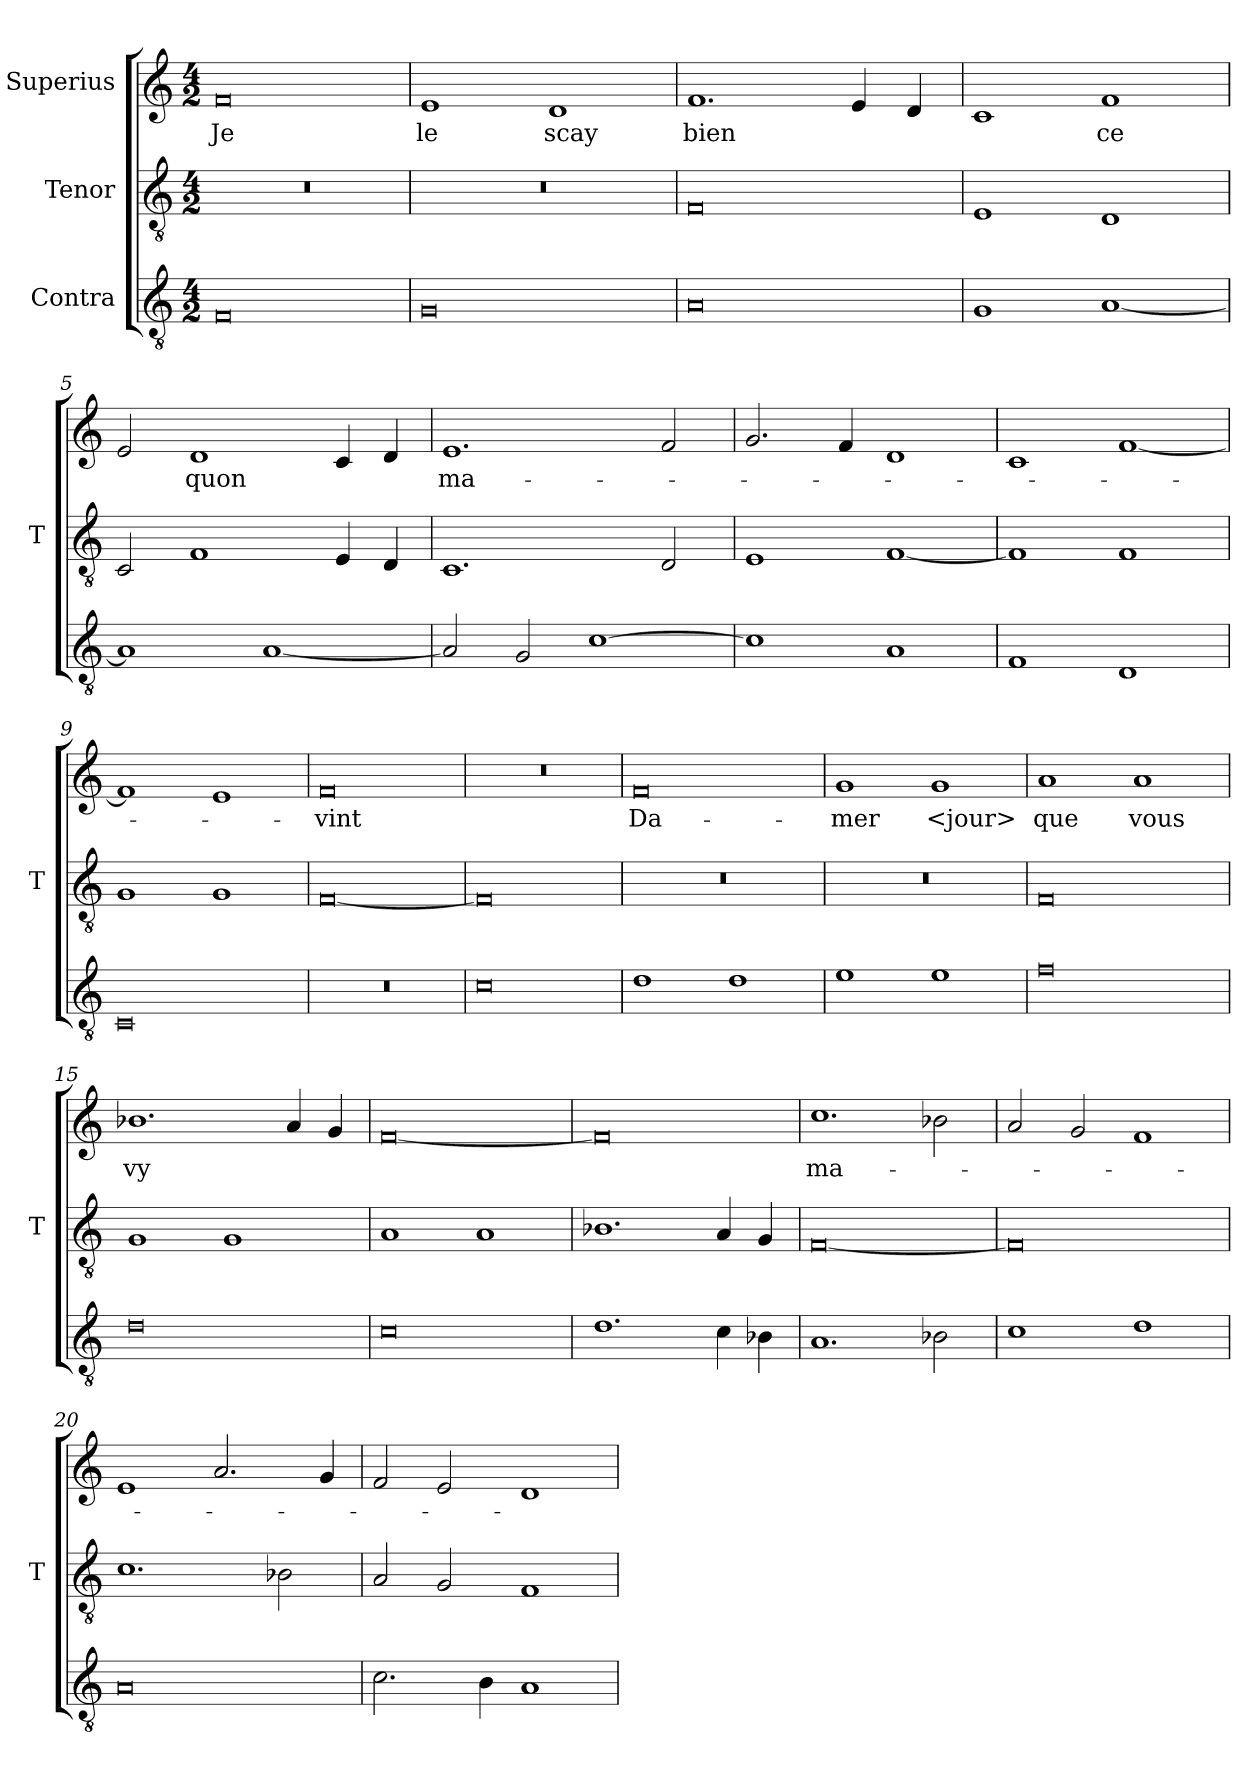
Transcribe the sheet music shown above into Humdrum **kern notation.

**kern	**kern	**kern	**text
*part3	*part2	*part1	*part1
*staff3	*staff2	*staff1	*staff1
*I"Contra	*I"Tenor	*I"Superius	*
*	*I'T	*	*
*clefGv2	*clefGv2	*clefG2	*
*M4/2	*M4/2	*M4/2	*
=1	=1	=1	=1
0F	0r	0f	-Je
=2	=2	=2	=2
0G	0r	1e	-le
.	.	1d	-scay
=3	=3	=3	=3
0A	0F	1.f	-bien
.	.	4e	.
.	.	4d	.
=4	=4	=4	=4
1G	1E	1c	.
[1A	1D	1f	-ce
=5	=5	=5	=5
1A]	2C	2e	.
.	1F	1d	-quon
[1A	.	.	.
.	4E	4c	.
.	4D	4d	.
=6	=6	=6	=6
2A]	1.C	1.e	ma-
2G	.	.	.
[1c	.	.	.
.	2D	2f	.
=7	=7	=7	=7
1c]	1E	2.g	.
.	.	4f	.
1A	[1F	1d	.
=8	=8	=8	=8
1F	1F]	1c	.
1D	1F	[1f	.
=9	=9	=9	=9
0C	1G	1f]	.
.	1G	1e	.
=10	=10	=10	=10
0r	[0F	0f	-vint
=11	=11	=11	=11
0c	0F]	0r	.
=12	=12	=12	=12
1d	0r	0f	Da-
1d	.	.	.
=13	=13	=13	=13
1e	0r	1g	-mer
1e	.	1g	-<jour>
=14	=14	=14	=14
0f	0F	1a	-que
.	.	1a	-vous
=15	=15	=15	=15
0d	1G	1.b-X	-vy
.	1G	.	.
.	.	4a	.
.	.	4g	.
=16	=16	=16	=16
0c	1A	[0f	.
.	1A	.	.
=17	=17	=17	=17
1.d	1.B-X	0f]	.
4c	4A	.	.
4B-X	4G	.	.
=18	=18	=18	=18
1.A	[0F	1.cc	ma-
2B-X	.	2b-X	.
=19	=19	=19	=19
1c	0F]	2a	.
.	.	2g	.
1d	.	1f	.
=20	=20	=20	=20
0A	1.c	1e	.
.	.	2.a	.
.	2B-X	.	.
.	.	4g	.
=21	=21	=21	=21
2.c	2A	2f	.
.	2G	2e	.
4B	.	.	.
1A	1F	1d	.
=	=	=	=
*-	*-	*-	*-
